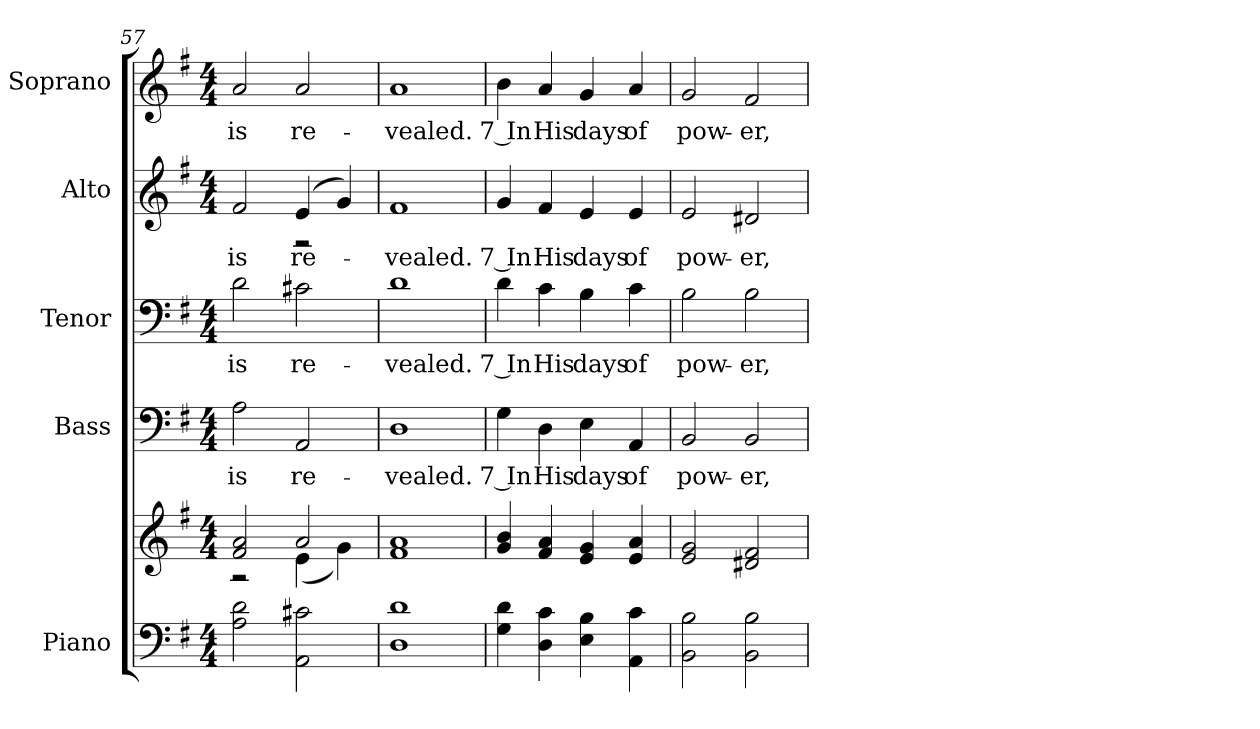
**kern	**kern	**kern	**text	**kern	**text	**kern	**text	**kern	**text
*part5	*part5	*part4	*part4	*part3	*part3	*part2	*part2	*part1	*part1
*staff6	*staff5	*staff4	*staff4	*staff3	*staff3	*staff2	*staff2	*staff1	*staff1
*I"Piano	*	*I"Bass	*	*I"Tenor	*	*I"Alto	*	*I"Soprano	*
*I'Pno.	*	*I'B.	*	*I'T.	*	*I'A.	*	*I'S.	*
!!LO:PB:g=z
*clefF4	*clefG2	*clefF4	*	*clefF4	*	*clefG2	*	*clefG2	*
*k[f#]	*k[f#]	*k[f#]	*	*k[f#]	*	*k[f#]	*	*k[f#]	*
*G:	*G:	*G:	*	*G:	*	*G:	*	*G:	*
*M4/4	*M4/4	*M4/4	*	*M4/4	*	*M4/4	*	*M4/4	*
=57	=57	=57	=57	=57	=57	=57	=57	=57	=57
*	*^	*	*	*	*	*	*	*	*
!	!	!	!	!LO:LY:b:color=#000000	!	!	!	!	!	!
!	!	!	!	!	!	!LO:LY:b:color=#000000	!	!	!	!
!	!	!	!	!	!	!	!	!LO:LY:b:color=#000000	!	!
*	*	*	*	*	*	*	*^	*	*	*
!	!	!	!	!	!	!	!	!	!	!	!LO:LY:b:color=#000000
2Ai\ 2di	2f#i/ 2ai	2r	2Ai\	is	2di\	is	2f#i/	2ryy	is	2ai/	is
!	!	!	!	!LO:LY:b:color=#000000	!	!	!	!	!	!	!
!	!	!	!	!	!	!LO:LY:b:color=#000000	!	!	!	!	!
!	!	!	!	!	!	!	!	!	!LO:LY:b:color=#000000	!	!
!	!	!	!	!	!	!	!	!	!	!	!LO:LY:b:color=#000000
2AAi\ 2c#Xi	2ai/	(4ei\	2AAi/	re-	2c#Xi\	re-	(4ei/	2r	re-	2ai/	re-
.	.	4gi\)	.	.	.	.	4gi/)	.	.	.	.
*	*v	*v	*	*	*	*	*v	*v	*	*	*
=58	=58	=58	=58	=58	=58	=58	=58	=58	=58
*	*^	*	*	*	*	*	*	*	*
!	!	!	!	!LO:LY:b:color=#000000	!	!	!	!	!	!
*	*v	*v	*	*	*	*	*	*	*	*
*	*^	*	*	*	*	*	*	*	*
!	!	!	!	!	!	!LO:LY:b:color=#000000	!	!	!	!
*	*v	*v	*	*	*	*	*	*	*	*
*	*^	*	*	*	*	*	*	*	*
!	!	!	!	!	!	!	!	!LO:LY:b:color=#000000	!	!
*	*v	*v	*	*	*	*	*	*	*	*
*	*^	*	*	*	*	*	*	*	*
!	!	!	!	!	!	!	!	!	!	!LO:LY:b:color=#000000
*	*v	*v	*	*	*	*	*	*	*	*
1Di 1di	1f#i 1ai	1Di	-vealed.	1di	-vealed.	1f#i	-vealed.	1ai	-vealed.
=59	=59	=59	=59	=59	=59	=59	=59	=59	=59
!	!	!	!LO:LY:b:color=#000000	!	!	!	!	!	!
!	!	!	!	!	!LO:LY:b:color=#000000	!	!	!	!
!	!	!	!	!	!	!	!LO:LY:b:color=#000000	!	!
!	!	!	!	!	!	!	!	!	!LO:LY:b:color=#000000
4Gi\ 4di	4gi/ 4bi	4Gi\	7 In	4di\	7 In	4gi/	7 In	4bi\	7 In
!	!	!	!LO:LY:b:color=#000000	!	!	!	!	!	!
!	!	!	!	!	!LO:LY:b:color=#000000	!	!	!	!
!	!	!	!	!	!	!	!LO:LY:b:color=#000000	!	!
!	!	!	!	!	!	!	!	!	!LO:LY:b:color=#000000
4Di\ 4ci	4f#i/ 4ai	4Di\	His	4ci\	His	4f#i/	His	4ai/	His
!	!	!	!LO:LY:b:color=#000000	!	!	!	!	!	!
!	!	!	!	!	!LO:LY:b:color=#000000	!	!	!	!
!	!	!	!	!	!	!	!LO:LY:b:color=#000000	!	!
!	!	!	!	!	!	!	!	!	!LO:LY:b:color=#000000
4Ei\ 4Bi	4ei/ 4gi	4Ei\	days	4Bi\	days	4ei/	days	4gi/	days
!	!	!	!LO:LY:b:color=#000000	!	!	!	!	!	!
!	!	!	!	!	!LO:LY:b:color=#000000	!	!	!	!
!	!	!	!	!	!	!	!LO:LY:b:color=#000000	!	!
!	!	!	!	!	!	!	!	!	!LO:LY:b:color=#000000
4AAi\ 4ci	4ei/ 4ai	4AAi/	of	4ci\	of	4ei/	of	4ai/	of
=60	=60	=60	=60	=60	=60	=60	=60	=60	=60
!	!	!	!LO:LY:b:color=#000000	!	!	!	!	!	!
!	!	!	!	!	!LO:LY:b:color=#000000	!	!	!	!
!	!	!	!	!	!	!	!LO:LY:b:color=#000000	!	!
!	!	!	!	!	!	!	!	!	!LO:LY:b:color=#000000
2BBi\ 2Bi	2ei/ 2gi	2BBi/	pow-	2Bi\	pow-	2ei/	pow-	2gi/	pow-
!	!	!	!LO:LY:b:color=#000000	!	!	!	!	!	!
!	!	!	!	!	!LO:LY:b:color=#000000	!	!	!	!
!	!	!	!	!	!	!	!LO:LY:b:color=#000000	!	!
!	!	!	!	!	!	!	!	!	!LO:LY:b:color=#000000
2BBi\ 2Bi	2d#Xi/ 2f#i	2BBi/	-er,	2Bi\	-er,	2d#Xi/	-er,	2f#i/	-er,
=	=	=	=	=	=	=	=	=	=
*-	*-	*-	*-	*-	*-	*-	*-	*-	*-
